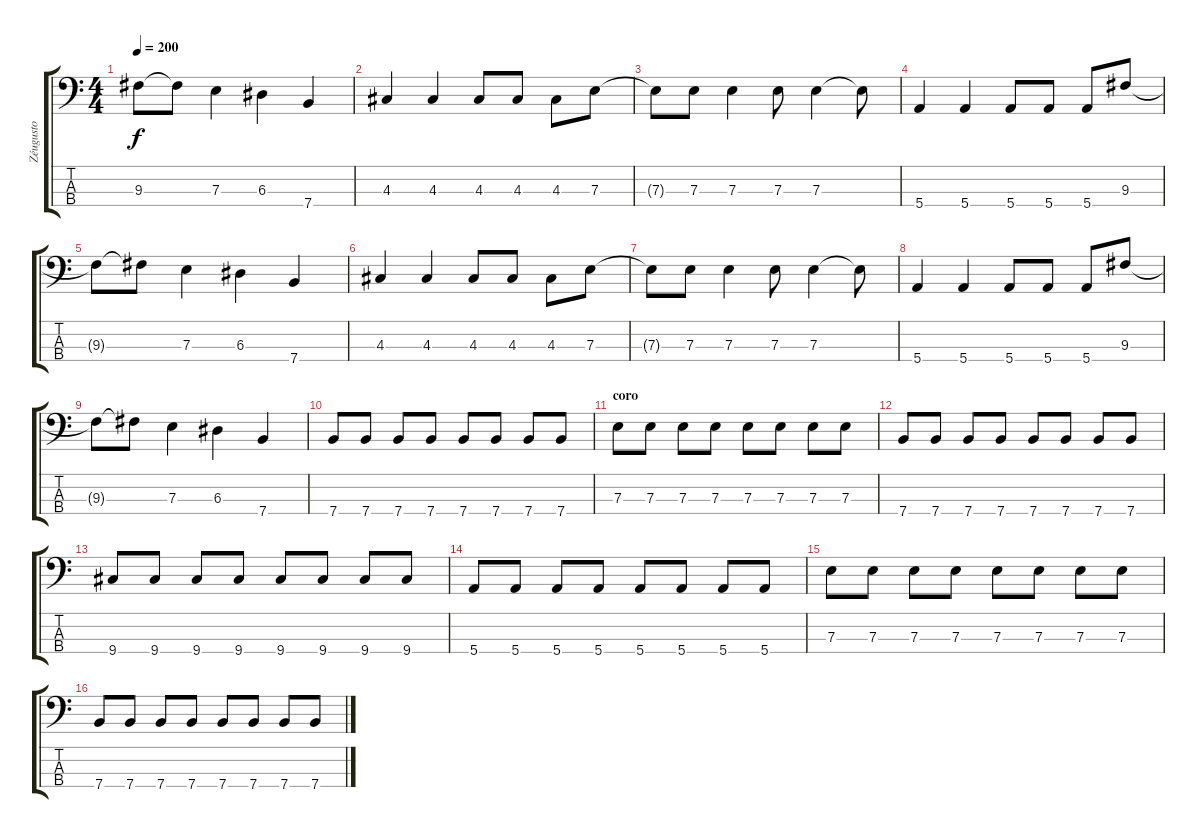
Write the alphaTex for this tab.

\track ("Zéugusto" "Zéugusto") {instrument electricbassfinger}
\staff {score tabs}
\tuning (G2 D2 A1 E1) {hide}
\ts (4 4)
\tempo 200
\clef f4
\ks c
9.3{t}.8{dy f} 9.3{t}.8 7.3.4 6.3.4 7.4.4 |
4.3.4 4.3.4 4.3.8 4.3.8 4.3.8 7.3.8 |
7.3{t}.8 7.3.8 7.3.4 7.3.8 7.3.4 7.3{t}.8 |
5.4.4 5.4.4 5.4.8 5.4.8 5.4.8 9.3.8 |
9.3{t}.8 9.3{t}.8 7.3.4 6.3.4 7.4.4 |
4.3.4 4.3.4 4.3.8 4.3.8 4.3.8 7.3.8 |
7.3{t}.8 7.3.8 7.3.4 7.3.8 7.3.4 7.3{t}.8 |
5.4.4 5.4.4 5.4.8 5.4.8 5.4.8 9.3.8 |
9.3{t}.8 9.3{t}.8 7.3.4 6.3.4 7.4.4 |
7.4.8 7.4.8 7.4.8 7.4.8 7.4.8 7.4.8 7.4.8 7.4.8 |
\section ("" "coro")
7.3.8 7.3.8 7.3.8 7.3.8 7.3.8 7.3.8 7.3.8 7.3.8 |
7.4.8 7.4.8 7.4.8 7.4.8 7.4.8 7.4.8 7.4.8 7.4.8 |
9.4.8 9.4.8 9.4.8 9.4.8 9.4.8 9.4.8 9.4.8 9.4.8 |
5.4.8 5.4.8 5.4.8 5.4.8 5.4.8 5.4.8 5.4.8 5.4.8 |
7.3.8 7.3.8 7.3.8 7.3.8 7.3.8 7.3.8 7.3.8 7.3.8 |
7.4.8 7.4.8 7.4.8 7.4.8 7.4.8 7.4.8 7.4.8 7.4.8
